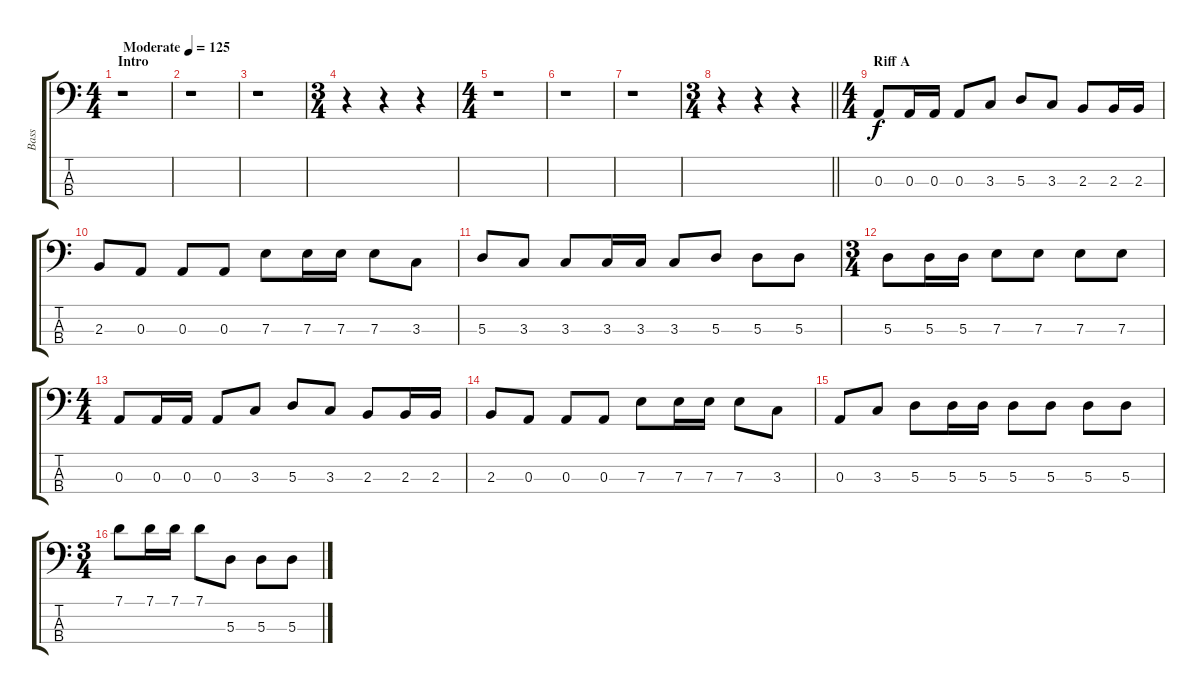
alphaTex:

\track ("Bass" "Bass") {instrument electricbassfinger}
\staff {score tabs}
\tuning (G2 D2 A1 E1) {hide}
\ts (4 4)
\section ("" "Intro")
\tempo (125 "Moderate")
\clef f4
\ks c
r.1{dy f instrument electricbassfinger} |
r.1 |
r.1 |
\ts (3 4)
r.4 r.4 r.4 |
\ts (4 4)
r.1 |
r.1 |
r.1 |
\ts (3 4)
\barLineRight lightlight
r.4 r.4 r.4 |
\ts (4 4)
\section ("" "Riff A")
0.3.8 0.3.16 0.3.16 0.3.8 3.3.8 5.3.8 3.3.8 2.3.8 2.3.16 2.3.16 |
2.3.8 0.3.8 0.3.8 0.3.8 7.3.8 7.3.16 7.3.16 7.3.8 3.3.8 |
5.3.8 3.3.8 3.3.8 3.3.16 3.3.16 3.3.8 5.3.8 5.3.8 5.3.8 |
\ts (3 4)
5.3.8 5.3.16 5.3.16 7.3.8 7.3.8 7.3.8 7.3.8 |
\ts (4 4)
0.3.8 0.3.16 0.3.16 0.3.8 3.3.8 5.3.8 3.3.8 2.3.8 2.3.16 2.3.16 |
2.3.8 0.3.8 0.3.8 0.3.8 7.3.8 7.3.16 7.3.16 7.3.8 3.3.8 |
0.3.8 3.3.8 5.3.8 5.3.16 5.3.16 5.3.8 5.3.8 5.3.8 5.3.8 |
\ts (3 4)
7.1.8 7.1.16 7.1.16 7.1.8 5.3.8 5.3.8 5.3.8
